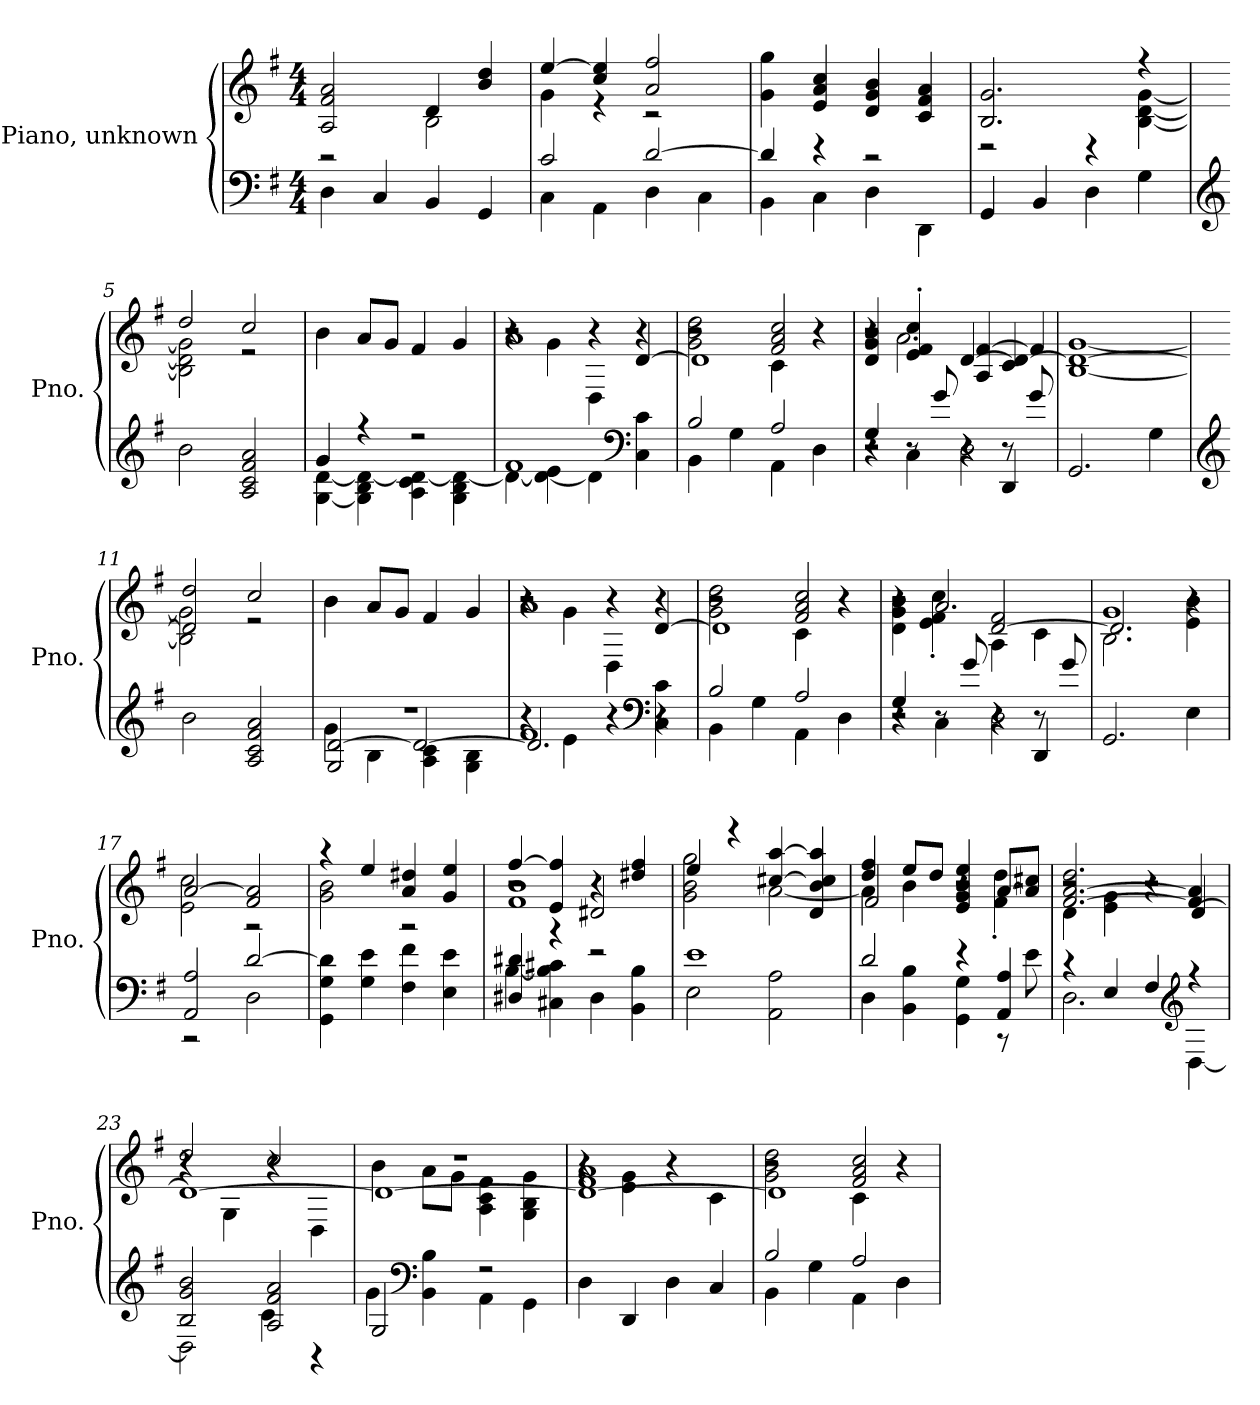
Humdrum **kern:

**kern	**kern
*part1	*part1
*staff2	*staff1
*I"Piano, unknown	*
*I'Pno.	*
*clefF4	*clefG2
*k[f#]	*k[f#]
*M4/4	*M4/4
*MM120	*MM120
=1	=1
*	*^
4D\	2A/ 2f#/ 2a/	2r
4C/	.	.
4BB/	4d/	2B\
4GG/	4b/ 4dd/	.
=2	=2	=2
*^	*	*
2c/	4C\	[4ee/	4g\
.	4AA\	4cc/ 4ee/]	4r
[2d/	4D\	2a/ 2ff#/	2r
.	4C\	.	.
*	*	*v	*v
=3	=3	=3
4d/]	4BB\	4g\ 4gg\
4r	4C\	4e/ 4a/ 4cc/
2r	4D\	4d/ 4g/ 4b/
.	4DD\	4c/ 4f#/ 4a/
*v	*v	*
=4	=4
*	*^
4GG/	2.B/ 2.g/	2r
4BB/	.	.
4D\	.	4r
4G\	4r	[4B\ [4d\ [4g\
=5	=5	=5
*clefG2	*	*
2b\	2dd/	2B\] 2d\] 2g\]
2A/ 2c/ 2f#/ 2a/	2cc/	2r
*	*v	*v
=6	=6
*^	*
4g/	[4G\ [4d\	4b\
4r	4G\] 4B\ 4d\_	8a/L
.	.	8g/J
2r	4A\ 4c\ 4d\_	4f#/
.	4G\ 4B\ 4d\_	4g/
=7	=7	=7
*	*	*^
*	*	*	*^
1f#	4d\_	1a	4r	2r
.	4d\_ 4e\	.	4g\	.
.	4d\]	.	4D\	4r
*clefF4	*	*	*	*
.	4C\ 4c\	.	4r	[4d/
!!LO:LB:g=z	!!	!!
=8	=8	=8	=8	=8
2B/	4BB\	2r	2g\ 2b\ 2dd\	1d]
.	4G\	.	.	.
2A/	4AA\	2f#/ 2a/ 2cc/	4c\	.
.	4D\	.	4r	.
=9	=9	=9	=9	=9
*	*^	*	*	*
4G/	4r	2r	4d/ 4g/ 4b/	4r	2r
8r	4C\	.	4e/' 4f#/' 4cc/'	2.a\	.
8g/	.	.	.	.	.
4r	2D\	4r	[4d/	.	4A/ [4f#/
8r	.	4DD/	4c/ 4d/_	.	4f#/]
8g/	.	.	.	.	.
*v	*v	*v	*	*	*
*	*	*v	*v
=10	=10	=10
2.GG/	1d_	[1B [1g
4G\	.	.
=11	=11	=11
*clefG2	*	*
2b\	2d/] 2dd/	2B\] 2g\]
2A/ 2c/ 2f#/ 2a/	2cc/	2r
*	*v	*v
=12	=12
*^	*
*	*^	*
1r	4g\	2G/ [2d/	4b\
.	4B\	.	8a/L
.	.	.	8g/J
.	4A\ 4c\	2d/_	4f#/
.	4G\ 4B\	.	4g/
=13	=13	=13	=13
*	*	*	*^
*	*	*	*	*^
1f#	4r	2.d/]	1a	4r	2r
.	4e\	.	.	4g\	.
.	4r	.	.	4D\	4r
*clefF4	*	*	*	*	*
.	4C\ 4c\	4r	.	4r	[4d/
*	*v	*v	*	*	*
=14	=14	=14	=14	=14
2B/	4BB\	2r	2g\ 2b\ 2dd\	1d]
.	4G\	.	.	.
2A/	4AA\	2f#/ 2a/ 2cc/	4c\	.
.	4D\	.	4r	.
!!LO:LB:g=z	!!	!!
=15	=15	=15	=15	=15
*	*^	*	*	*
4G/	4r	2r	4r	4d\ 4g\ 4b\	2r
8r	4C\	.	2.a/	4e\' 4f#\' 4cc\'	.
8g/	.	.	.	.	.
4r	2D\	4r	.	4A\	[2d/ 2f#/
8r	.	4DD/	.	4c\	.
8g/	.	.	.	.	.
*v	*v	*v	*	*	*
=16	=16	=16	=16
2.GG/	1g	2.B\	2.d/]
4E\	.	4e\ 4b\	4r
*	*	*v	*v
=17	=17	=17
*^	*	*
2AA/ 2A/	2r	[2a/	2e\ 2cc\
[2d/	2D\	2f#/ 2a/]	2r
*v	*v	*	*
=18	=18	=18
4GG\ 4G\ 4d\]	4r	2g\ 2b\
4G\ 4e\	4ee/	.
4F#\ 4f#\	4a/ 4dd#X/	2r
4E\ 4e\	4g/ 4ee/	.
=19	=19	=19
*^	*	*^
4D#X/ 4d#X/	[4B\	[4ff#/	1f# 1b	2r
4r	4C#X\ 4B\] 4c#X\	4e/ 4ff#/]	.	.
2r	4D#\	4r	.	2d#X/
.	4BB\ 4B\	4dd#X/ 4ff#/	.	.
*	*	*	*v	*v
=20	=20	=20	=20
1e	2E\	4ee/	2g\ 2b\ 2gg\
.	.	4r	.
.	2AA\ 2A\	[4cc#X/ [4aa/	[2a\
.	.	4d/ 4b/ 4cc#/] 4aa/]	.
!!LO:LB:g=z
=21	=21	=21	=21
*	*	*	*^
2d/	4D\	4dd/ 4ff#/	4a\]	2f#/
.	4BB\ 4B\	8ee/L	4b\	.
.	.	8dd/J	.	.
4r	4GG\ 4G\	4e/ 4g/ 4b/ 4ee/	4r	2r
4AA/ 4A/	8r	[8a/L	4f#\' 4dd\'	.
.	8e\	8a/] 8cc#X/J	.	.
=22	=22	=22	=22	=22
4r	2.D\	[2.f#/ [2.a/ 2.dd/	4d\	2r
4E/	.	.	4e\ 4g\	.
4F#/	.	.	2r	4r
*clefG2	*	*	*	*
4r	[4D\	4f#/] 4a/]	.	[4d/
=23	=23	=23	=23	=23
2B/ 2g/ 2b/	2D\]	2dd/	4r	1d_
.	.	.	4G\	.
2A/ 2f#/ 2a/	4c\	2cc/	4r	.
.	4r	.	4D\	.
=24	=24	=24	=24	=24
2G/	4g\	1r	4b\	1d_
*clefF4	*	*	*	*
.	4BB\ 4B\	.	8a\L	.
.	.	.	8g\J	.
2r	4AA\	.	4A\ 4c\ 4f#\	.
.	4GG\	.	4G\ 4B\ 4g\	.
*v	*v	*	*	*
=25	=25	=25	=25
4D\	1f# 1a	4r	1d_
4DD/	.	4e\ 4g\	.
4D\	.	4r	.
4C/	.	4c\	.
=26	=26	=26	=26
*^	*	*	*
2B/	4BB\	2r	2g\ 2b\ 2dd\	1d]
.	4G\	.	.	.
2A/	4AA\	2f#/ 2a/ 2cc/	4c\	.
.	4D\	.	4r	.
*v	*v	*	*	*
*	*v	*v	*v
=	=
*-	*-
